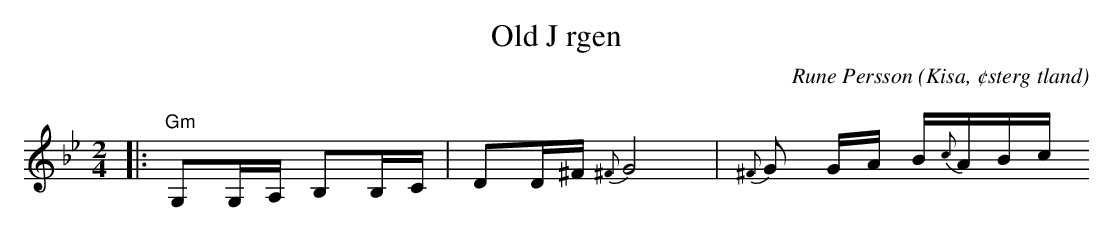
X:1
T:Old J rgen
C:Rune Persson
O:Kisa, ¢sterg tland
Q:60
M:2/4
L:1/8
K:Gm
|:"Gm"G,G,/A,/ B,B,/C/|DD/^F/ {^F}G4|{^F}G G/A/ B/{c}A/B/c/
